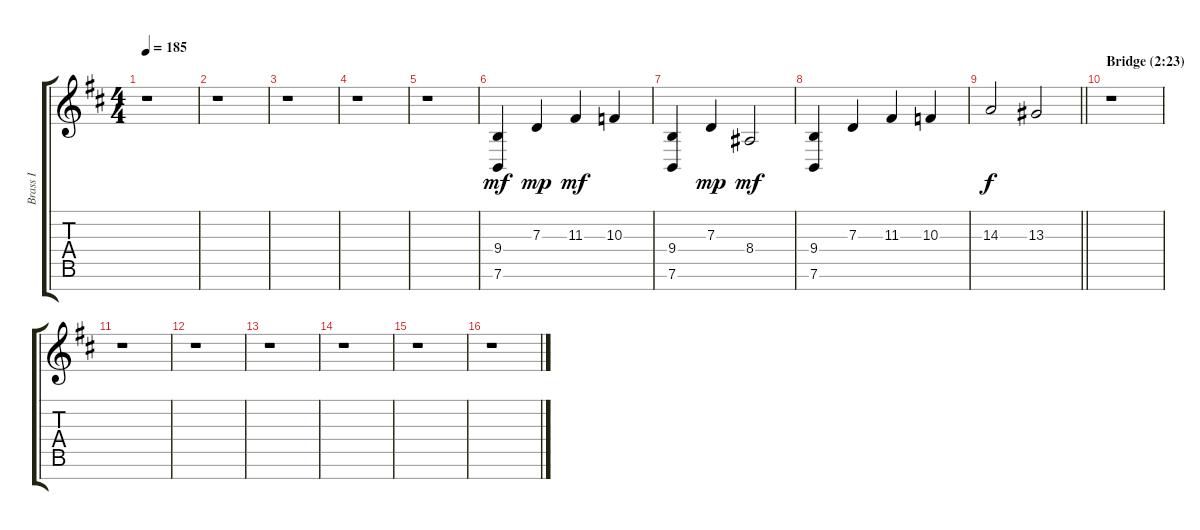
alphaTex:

\track ("Brass I" "Brass I") {instrument trombone}
\staff {score tabs}
\tuning (E4 B3 G3 D3 A2 E2 B1) {hide}
\ts (4 4)
\tempo 185
\clef g2
\ks bminor
r.1{dy f} |
r.1 |
r.1 |
r.1 |
r.1 |
(9.4 7.6).4{dy mf volume 13 instrument brasssection} 7.3.4{dy mp} 11.3.4{dy mf} 10.3.4 |
(9.4 7.6).4 7.3.4{dy mp} 8.4.2{dy mf} |
(9.4 7.6).4 7.3.4 11.3.4 10.3.4 |
\barLineRight lightlight
14.3.2{dy f} 13.3.2 |
\section ("" "Bridge (2:23)")
r.1 |
r.1 |
r.1 |
r.1 |
r.1 |
r.1 |
r.1
